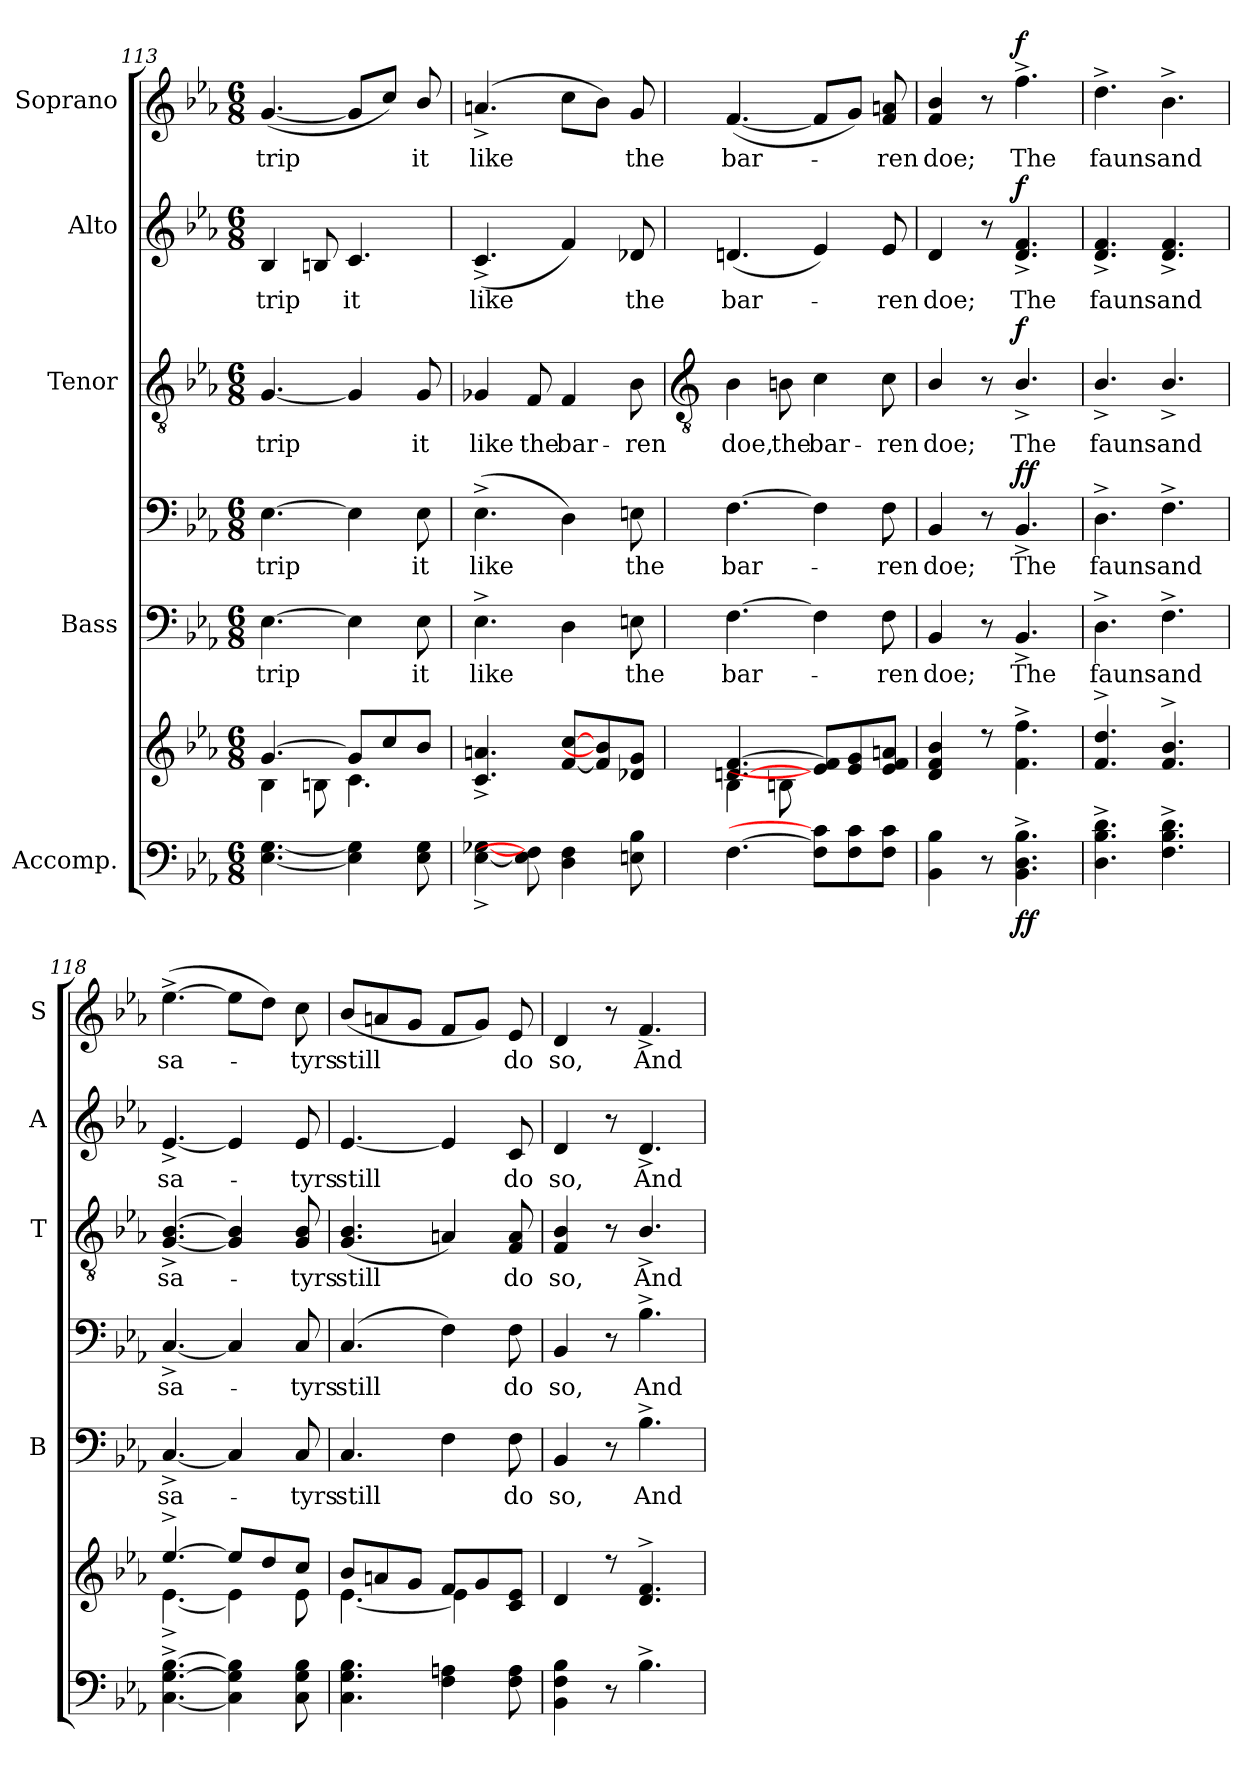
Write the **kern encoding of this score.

**kern	**kern	**dynam	**kern	**text	**kern	**text	**dynam	**kern	**text	**dynam	**kern	**text	**dynam	**kern	**text	**dynam
*part5	*part5	*part5	*part4	*part4	*part4	*part4	*part4	*part3	*part3	*part3	*part2	*part2	*part2	*part1	*part1	*part1
*staff7	*staff6	*staff6/7	*staff5	*staff5	*staff4	*staff4	*staff4/5	*staff3	*staff3	*staff3	*staff2	*staff2	*staff2	*staff1	*staff1	*staff1
*I"Accomp.	*	*	*I"Bass	*	*	*	*	*I"Tenor	*	*	*I"Alto	*	*	*I"Soprano	*	*
*	*	*	*I'B	*	*	*	*	*I'T	*	*	*I'A	*	*	*I'S	*	*
*clefF4	*clefG2	*	*clefF4	*	*clefF4	*	*	*clefGv2	*	*	*clefG2	*	*	*clefG2	*	*
*k[b-e-a-]	*k[b-e-a-]	*	*k[b-e-a-]	*	*k[b-e-a-]	*	*	*k[b-e-a-]	*	*	*k[b-e-a-]	*	*	*k[b-e-a-]	*	*
*E-:	*E-:	*	*E-:	*	*E-:	*	*	*E-:	*	*	*E-:	*	*	*E-:	*	*
*M6/8	*M6/8	*	*M6/8	*	*M6/8	*	*	*M6/8	*	*	*M6/8	*	*	*M6/8	*	*
=113	=113	=113	=113	=113	=113	=113	=113	=113	=113	=113	=113	=113	=113	=113	=113	=113
!LO:N:vis=1	!	!	!	!LO:LY:b	!	!LO:LY:b	!	!	!LO:LY:b	!	!	!LO:LY:b	!	!	!LO:LY:b	!
*^	*^	*	*	*	*	*	*	*	*	*	*	*	*	*	*	*
2.ryy	[4.E-\ [4.G\	[4.g/	4B-\	.	[4.E-	trip	[4.E-	trip	.	[4.G	trip	.	4B-	trip	.	(<[4.g	trip	.
.	.	.	8Bn\	.	.	.	.	.	.	.	.	.	8Bn	.	.	.	.	.
!	!	!	!	!	!	!	!	!	!	!	!	!	!	!LO:LY:b	!	!	!	!
.	4E-\] 4G\]	8g/L]	4.c\	.	4E-]	.	4E-]	.	.	4G]	.	.	4.c	it	.	8gL]	.	.
.	.	8cc/	.	.	.	.	.	.	.	.	.	.	.	.	.	8ccJ)	.	.
!	!	!	!	!	!	!LO:LY:b	!	!LO:LY:b	!	!	!LO:LY:b	!	!	!	!	!	!LO:LY:b	!
.	8E-\ 8G\	8b-/J	.	.	8E-	it	8E-	it	.	8G	it	.	.	.	.	8b-/	it	.
=114	=114	=114	=114	=114	=114	=114	=114	=114	=114	=114	=114	=114	=114	=114	=114	=114	=114	=114
!LO:N:vis=1	!	!	!	!	!	!LO:LY:b	!	!LO:LY:b	!	!	!LO:LY:b	!	!	!LO:LY:b	!	!	!LO:LY:b	!
2.ryy	[4E-\^ [4G-X\^	4.c/^ 4.an/^	4.ryy	.	4.E-^	like	(>4.E-^	like	.	4G-X	like	.	(<4.c^	like	.	(>4.an^	like	.
!	!	!	!	!	!	!	!	!	!	!	!LO:LY:b	!	!	!	!	!	!	!
.	8E-\] 8F\]	.	.	.	.	.	.	.	.	8F	the	.	.	.	.	.	.	.
!	!	!	!	!	!	!	!	!	!	!	!LO:LY:b	!	!	!	!	!	!	!
.	4D\ 4F\	[8f/ [8cc/L	4.ryy	.	4D	.	4D)	.	.	4F	bar-	.	4f)	.	.	8ccL	.	.
.	.	8f/] 8b-/]	.	.	.	.	.	.	.	.	.	.	.	.	.	8b-J)	.	.
!	!	!	!	!	!	!LO:LY:b	!	!LO:LY:b	!	!	!LO:LY:b	!	!	!LO:LY:b	!	!	!LO:LY:b	!
.	8En\ 8B-\	8d-X/ 8g/J	.	.	8En	the	8En	the	.	8B-	-ren	.	8d-X	the	.	8g	the	.
*v	*v	*	*	*	*	*	*	*	*	*	*	*	*	*	*	*	*	*
!!LO:LB:g=z
=115	=115	=115	=115	=115	=115	=115	=115	=115	=115	=115	=115	=115	=115	=115	=115	=115	=115
*	*	*	*	*	*	*	*	*	*clefGv2	*	*	*	*	*	*	*	*
*^	*	*	*	*	*	*	*	*	*	*	*	*	*	*	*	*	*
!	!	!	!	!	!	!LO:LY:b	!	!LO:LY:b	!	!	!LO:LY:b	!	!	!LO:LY:b	!	!	!LO:LY:b	!
*v	*v	*	*	*	*	*	*	*	*	*	*	*	*	*	*	*	*	*
[4.F	[4.dn/ [4.f/	4B-\	.	[4.F	bar-	[4.F	bar-	.	4B-	doe,	.	(<4.dn	bar-	.	(<[4.f	bar-	.
!	!	!	!	!	!	!	!	!	!	!LO:LY:b	!	!	!	!	!	!	!
.	.	8Bn\	.	.	.	.	.	.	8Bn	the	.	.	.	.	.	.	.
!	!	!	!	!	!	!	!	!	!	!LO:LY:b	!	!	!	!	!	!	!
8F] 8c]L	8e-/] 8f/]L	4.ryy	.	4F]	.	4F]	.	.	4c	bar-	.	4e-)	.	.	8fL]	.	.
8F 8c	8e-/ 8g/	.	.	.	.	.	.	.	.	.	.	.	.	.	8gJ)	.	.
!	!	!	!	!	!LO:LY:b	!	!LO:LY:b	!	!	!LO:LY:b	!	!	!LO:LY:b	!	!	!LO:LY:b	!
8F 8cJ	8e-/ 8f/ 8an/J	.	.	8F	ren	8F	ren	.	8c	-ren	.	8e-	ren	.	8f 8an	ren	.
=116	=116	=116	=116	=116	=116	=116	=116	=116	=116	=116	=116	=116	=116	=116	=116	=116	=116
!	!	!LO:N:vis=1	!	!	!LO:LY:b	!	!LO:LY:b	!	!	!LO:LY:b	!	!	!LO:LY:b	!	!	!LO:LY:b	!
4BB- 4B-	4d/ 4f/ 4b-/	2.ryy	.	4BB-	doe;	4BB-	doe;	.	4B-/	doe;	.	4d	doe;	.	4f 4b-	doe;	.
8r	8r	.	.	8r	.	8r	.	.	8r	.	.	8r	.	.	8r	.	.
!	!	!	!LO:DY:b=2	!	!LO:LY:b	!	!LO:LY:b	!	!	!LO:LY:b	!	!	!LO:LY:b	!	!	!LO:LY:b	!
!	!	!	!LO:DY:n=1:b	!	!	!	!	!LO:DY:b=2	!	!	!	!	!	!	!	!	!
!	!	!	!	!	!	!	!	!LO:DY:n=1:b	!	!	!LO:DY:b	!	!	!LO:DY:b	!	!	!LO:DY:b
4.BB-^ 4.D^ 4.B-^	4.f\^ 4.ff\^	.	f f	4.BB-^	The	4.BB-^	The	f f	4.B-^/	The	f	4.d^ 4.f^	The	f	4.ff^	The	f
=117	=117	=117	=117	=117	=117	=117	=117	=117	=117	=117	=117	=117	=117	=117	=117	=117	=117
!	!	!LO:N:vis=1	!	!	!LO:LY:b	!	!LO:LY:b	!	!	!LO:LY:b	!	!	!LO:LY:b	!	!	!LO:LY:b	!
4.D^ 4.B-^ 4.d^	4.f/^ 4.dd/^	2.ryy	.	4.D^	fauns	4.D^	fauns	.	4.B-^/	fauns	.	4.d^ 4.f^	fauns	.	4.dd^	fauns	.
!	!	!	!	!	!LO:LY:b	!	!LO:LY:b	!	!	!LO:LY:b	!	!	!LO:LY:b	!	!	!LO:LY:b	!
4.F^ 4.B-^ 4.d^	4.f/^ 4.b-/^	.	.	4.F^	and	4.F^	and	.	4.B-^/	and	.	4.d^ 4.f^	and	.	4.b-^	and	.
=118	=118	=118	=118	=118	=118	=118	=118	=118	=118	=118	=118	=118	=118	=118	=118	=118	=118
!	!	!	!	!	!LO:LY:b	!	!LO:LY:b	!	!	!LO:LY:b	!	!	!LO:LY:b	!	!	!LO:LY:b	!
[4.C^ [4.G^ [4.B-^	[4.ee-^/	[4.e-^\	.	[4.C^	sa-	[4.C^	sa-	.	[4.G^ [4.B-^	sa-	.	[4.e-^	sa-	.	(>[4.ee-^	sa-	.
4C] 4G] 4B-]	8ee-/L]	4e-\]	.	4C]	.	4C]	.	.	4G] 4B-]	.	.	4e-]	.	.	8ee-L]	.	.
.	8dd/	.	.	.	.	.	.	.	.	.	.	.	.	.	8ddJ)	.	.
!	!	!	!	!	!LO:LY:b	!	!LO:LY:b	!	!	!LO:LY:b	!	!	!LO:LY:b	!	!	!LO:LY:b	!
8C 8G 8B-	8cc/J	8e-\	.	8C	tyrs	8C	tyrs	.	8G 8B-	tyrs	.	8e-	tyrs	.	8cc	tyrs	.
=119	=119	=119	=119	=119	=119	=119	=119	=119	=119	=119	=119	=119	=119	=119	=119	=119	=119
!	!	!	!	!	!LO:LY:b	!	!LO:LY:b	!	!	!LO:LY:b	!	!	!LO:LY:b	!	!	!LO:LY:b	!
4.C 4.G 4.B-	8b-/L	[4.e-\	.	4.C	still	(<4.C	still	.	(<4.G 4.B-	still	.	[4.e-	still	.	(<8b-L	still	.
.	8an/	.	.	.	.	.	.	.	.	.	.	.	.	.	8an	.	.
.	8g/J	.	.	.	.	.	.	.	.	.	.	.	.	.	8gJ	.	.
4F 4An	8f/L	4e-\]	.	4F	.	4F)	.	.	4An)	.	.	4e-]	.	.	8fL	.	.
.	8g/	.	.	.	.	.	.	.	.	.	.	.	.	.	8gJ)	.	.
!	!	!	!	!	!LO:LY:b	!	!LO:LY:b	!	!	!LO:LY:b	!	!	!LO:LY:b	!	!	!LO:LY:b	!
8F 8A	8c/ 8e-/J	8ryy	.	8F	do	8F	do	.	8F 8A	do	.	8c	do	.	8e-	do	.
=120	=120	=120	=120	=120	=120	=120	=120	=120	=120	=120	=120	=120	=120	=120	=120	=120	=120
!	!	!LO:N:vis=1	!	!	!LO:LY:b	!	!LO:LY:b	!	!	!LO:LY:b	!	!	!LO:LY:b	!	!	!LO:LY:b	!
4BB- 4F 4B-	4d/	2.ryy	.	4BB-	so,	4BB-	so,	.	4F 4B-	so,	.	4d	so,	.	4d	so,	.
8r	8r	.	.	8r	.	8r	.	.	8r	.	.	8r	.	.	8r	.	.
!	!	!	!	!	!LO:LY:b	!	!LO:LY:b	!	!	!LO:LY:b	!	!	!LO:LY:b	!	!	!LO:LY:b	!
4.B-^	4.d/^ 4.f/^	.	.	4.B-^	And	4.B-^	And	.	4.B-^/	And	.	4.d^	And	.	4.f^	And	.
*	*v	*v	*	*	*	*	*	*	*	*	*	*	*	*	*	*	*
=	=	=	=	=	=	=	=	=	=	=	=	=	=	=	=	=
*-	*-	*-	*-	*-	*-	*-	*-	*-	*-	*-	*-	*-	*-	*-	*-	*-
